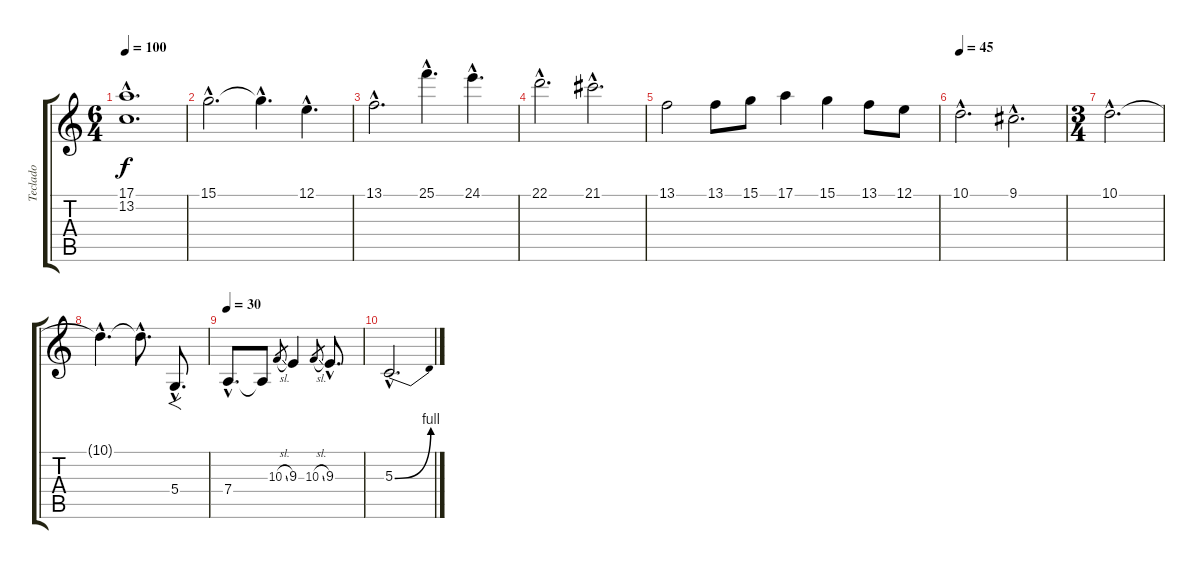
\track ("Teclado" "Teclado") {instrument violin}
\staff {score tabs}
\tuning (E4 B3 G3 D3 A2 E2) {hide}
\ts (6 4)
\tempo 100
\clef g2
\ks c
(17.1{hac} 13.2{hac}).1{d dy f} |
15.1{hac}.2{d} 15.1{hac t}.4{d} 12.1{hac}.4{d} |
13.1{hac}.2{d} 25.1{hac}.4{d} 24.1{hac}.4{d} |
22.1{hac}.2{d} 21.1{hac}.2{d} |
13.1.2 13.1.8 15.1.8 17.1.4 15.1.4 13.1.8 12.1.8 |
\tempo 45
10.1{hac}.2{d} 9.1{hac}.2{d} |
\ts (3 4)
10.1{hac}.2{d} |
10.1{hac t}.4{d} 10.1{hac t}.8{d volume 12} 5.4{hac}.8{f d} |
\tempo 30
7.4{hac}.8{d} 7.4{t}.8 10.3{sl}.8{gr} 9.3.4 10.3{sl}.8{gr} 9.3{hac}.8{d} |
5.3{be (bend 0 0 60 4) hac}.2{d}
